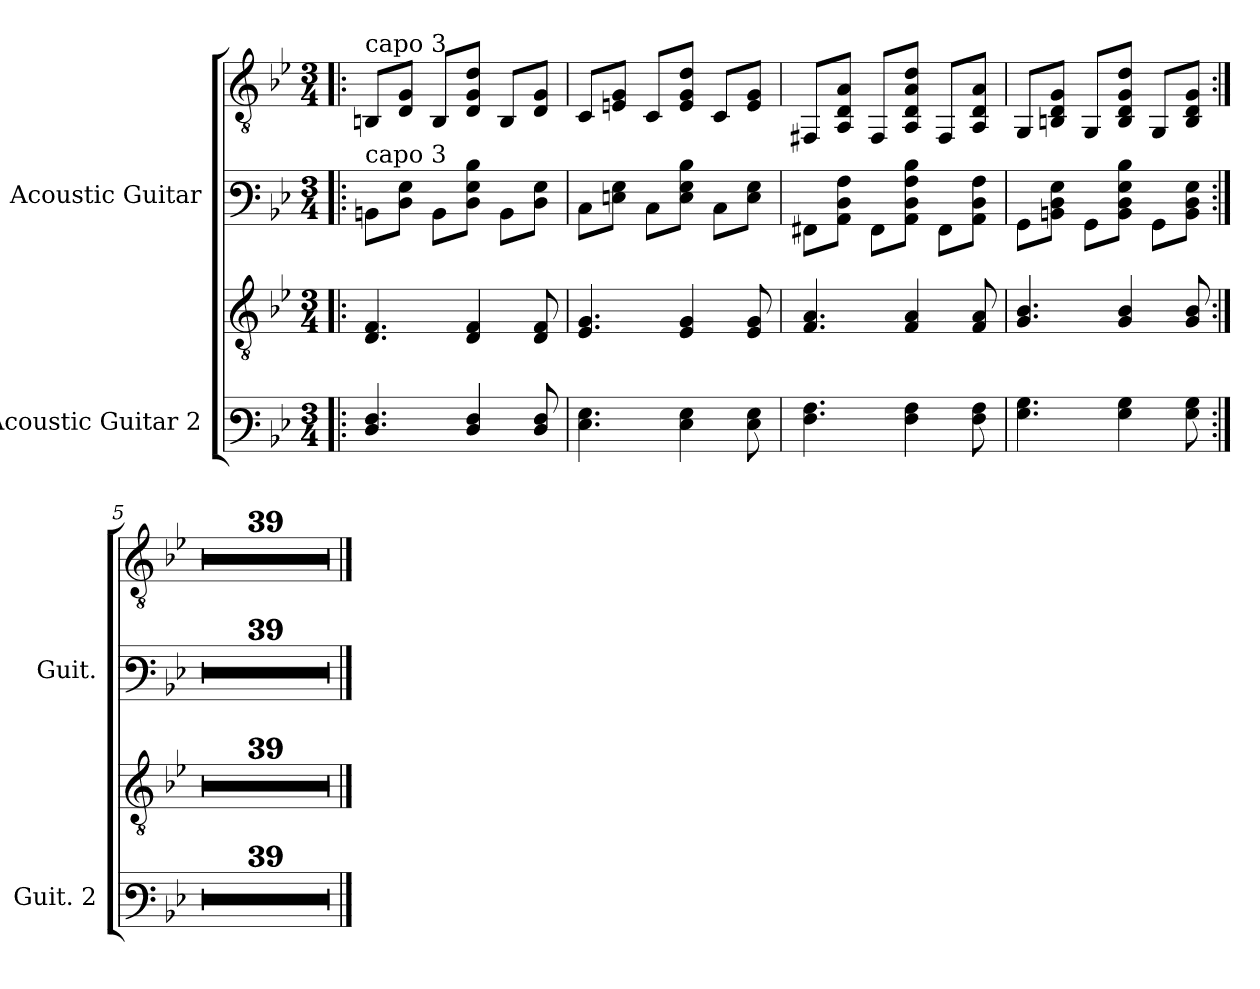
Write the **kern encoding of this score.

**kern	**kern	**kern	**kern
*part2	*part2	*part1	*part1
*staff4	*staff3	*staff2	*staff1
*I"Acoustic Guitar 2	*	*I"Acoustic Guitar	*
*I'Guit. 2	*	*I'Guit.	*
*stria6	*	*stria6	*
*	*clefGv2	*	*clefGv2
*k[b-e-]	*k[b-e-]	*k[b-e-]	*k[b-e-]
*M3/4	*M3/4	*M3/4	*M3/4
*MM145	*MM145	*MM145	*MM145
=1!|:	=1!|:	=1!|:	=1!|:
!	!	!	!LO:TX:a:t=capo 3
!	!	!LO:TX:a:t=capo 3	!
4.D 4.F	4.D/ 4.F/	8BBL	8BBn/L
.	.	8D\ 8G\J	8D/ 8G/J
.	.	8BBL	8BB/L
4D 4F	4D/ 4F/	8D\ 8G\ 8d\J	8D/ 8G/ 8d/J
.	.	8BBL	8BB/L
8D 8F	8D/ 8F/	8D\ 8G\J	8D/ 8G/J
=2	=2	=2	=2
4.E- 4.G	4.E-/ 4.G/	8CL	8C/L
.	.	8E\ 8G\J	8En/ 8G/J
.	.	8CL	8C/L
4E- 4G	4E-/ 4G/	8E\ 8G\ 8d\J	8E/ 8G/ 8d/J
.	.	8CL	8C/L
8E- 8G	8E-/ 8G/	8E\ 8G\J	8E/ 8G/J
=3	=3	=3	=3
4.F 4.A	4.F/ 4.A/	8FF#L	8FF#X/L
.	.	8AA\ 8D\ 8A\J	8AA/ 8D/ 8A/J
.	.	8FF#L	8FF#/L
4F 4A	4F/ 4A/	8AA\ 8D\ 8A\ 8d\J	8AA/ 8D/ 8A/ 8d/J
.	.	8FF#L	8FF#/L
8F 8A	8F/ 8A/	8AA\ 8D\ 8A\J	8AA/ 8D/ 8A/J
!!LO:LB:g=z
=4	=4	=4	=4
4.G 4.B-	4.G/ 4.B-/	8GGL	8GG/L
.	.	8BB\ 8D\ 8G\J	8BBn/ 8D/ 8G/J
.	.	8GGL	8GG/L
4G 4B-	4G/ 4B-/	8BB\ 8D\ 8G\ 8d\J	8BB/ 8D/ 8G/ 8d/J
.	.	8GGL	8GG/L
8G 8B-	8G/ 8B-/	8BB\ 8D\ 8G\J	8BB/ 8D/ 8G/J
=5:|!	=5:|!	=5:|!	=5:|!
2.r	2.r	2.r	2.r
=6	=6	=6	=6
2.r	2.r	2.r	2.r
=7	=7	=7	=7
2.r	2.r	2.r	2.r
=8	=8	=8	=8
2.r	2.r	2.r	2.r
=9	=9	=9	=9
2.r	2.r	2.r	2.r
=10	=10	=10	=10
2.r	2.r	2.r	2.r
=11	=11	=11	=11
2.r	2.r	2.r	2.r
=12	=12	=12	=12
2.r	2.r	2.r	2.r
=13	=13	=13	=13
2.r	2.r	2.r	2.r
=14	=14	=14	=14
2.r	2.r	2.r	2.r
=15	=15	=15	=15
2.r	2.r	2.r	2.r
=16	=16	=16	=16
2.r	2.r	2.r	2.r
!!LO:PB:g=z
=17	=17	=17	=17
2.r	2.r	2.r	2.r
=18	=18	=18	=18
2.r	2.r	2.r	2.r
=19	=19	=19	=19
2.r	2.r	2.r	2.r
=20	=20	=20	=20
2.r	2.r	2.r	2.r
=21	=21	=21	=21
2.r	2.r	2.r	2.r
=22	=22	=22	=22
2.r	2.r	2.r	2.r
=23	=23	=23	=23
2.r	2.r	2.r	2.r
=24	=24	=24	=24
2.r	2.r	2.r	2.r
=25	=25	=25	=25
2.r	2.r	2.r	2.r
=26	=26	=26	=26
2.r	2.r	2.r	2.r
=27	=27	=27	=27
2.r	2.r	2.r	2.r
=28	=28	=28	=28
2.r	2.r	2.r	2.r
=29	=29	=29	=29
2.r	2.r	2.r	2.r
=30	=30	=30	=30
2.r	2.r	2.r	2.r
=31	=31	=31	=31
2.r	2.r	2.r	2.r
=32	=32	=32	=32
2.r	2.r	2.r	2.r
!!LO:LB:g=z
=33	=33	=33	=33
2.r	2.r	2.r	2.r
=34	=34	=34	=34
2.r	2.r	2.r	2.r
=35	=35	=35	=35
2.r	2.r	2.r	2.r
=36	=36	=36	=36
2.r	2.r	2.r	2.r
=37	=37	=37	=37
2.r	2.r	2.r	2.r
=38	=38	=38	=38
2.r	2.r	2.r	2.r
=39	=39	=39	=39
2.r	2.r	2.r	2.r
=40	=40	=40	=40
2.r	2.r	2.r	2.r
=41	=41	=41	=41
2.r	2.r	2.r	2.r
=42	=42	=42	=42
2.r	2.r	2.r	2.r
=43	=43	=43	=43
2.r	2.r	2.r	2.r
==	==	==	==
*-	*-	*-	*-
